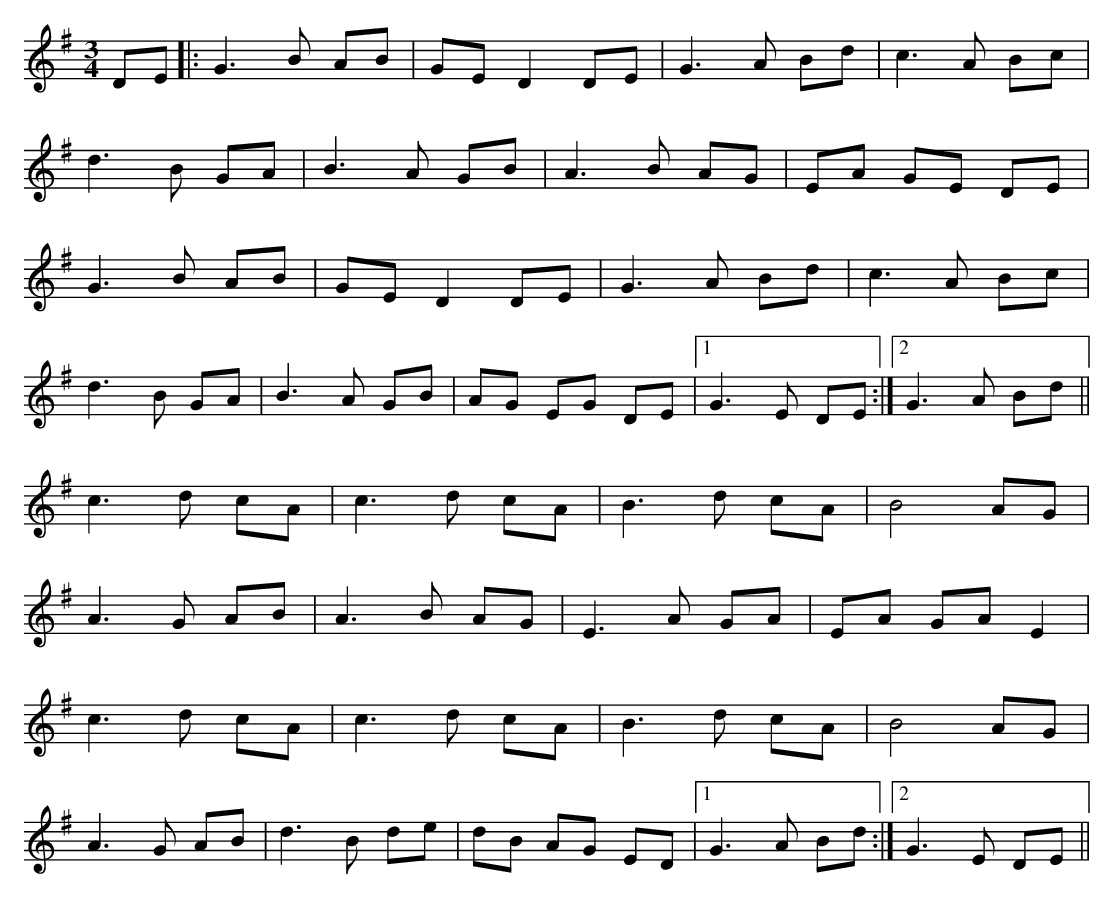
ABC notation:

X:1
M:3/4
K:G
DE|:G3B AB|GE D2 DE|G3A Bd|c3 A Bc|
d3B GA|B3A GB|A3 B AG|EA GE DE|
G3B AB|GE D2 DE|G3A Bd|c3 A Bc|
d3B GA|B3A GB|AG EG DE|1 G3 E DE:|2 G3 A Bd||
c3d cA|c3d cA|B3d cA|B4 AG|
A3G AB|A3B AG|E3A GA|EA GA E2|
c3d cA|c3d cA|B3d cA|B4 AG|
A3G AB|d3B de|dB AG ED|1 G3 A Bd:|2 G3E DE||
